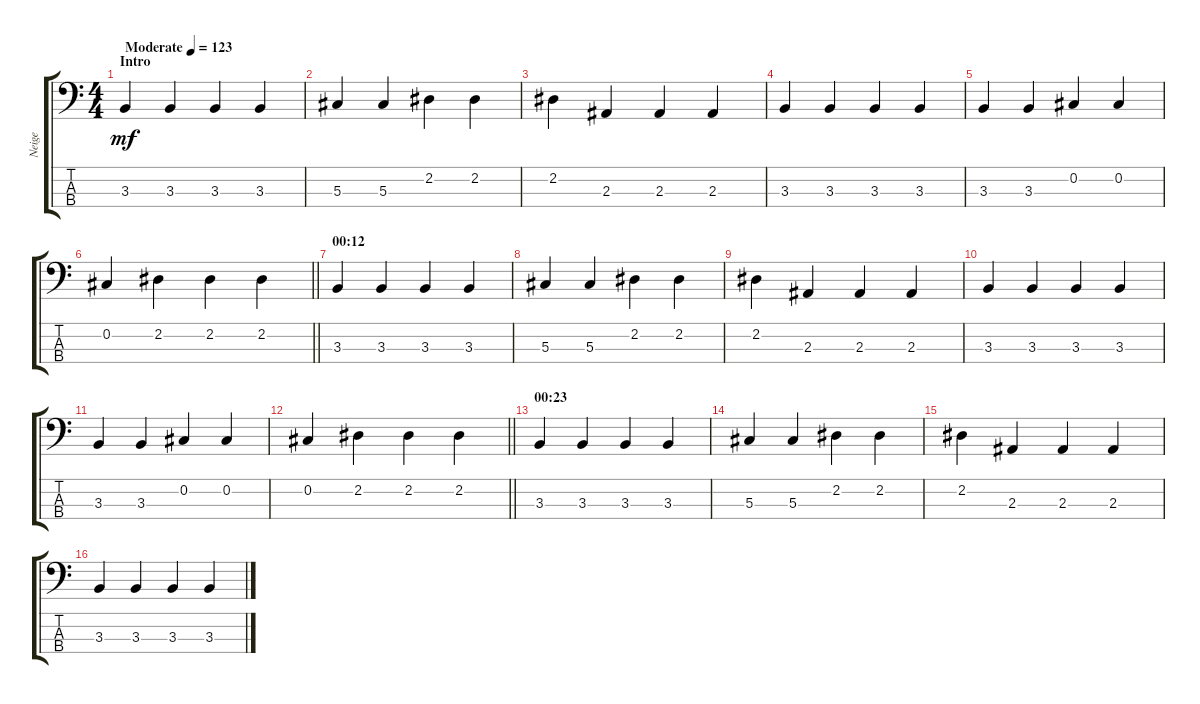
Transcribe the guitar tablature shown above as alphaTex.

\track ("Neige" "Neige") {instrument electricbassfinger}
\staff {score tabs}
\tuning (Gb2 Db2 Ab1 Eb1) {hide}
\ts (4 4)
\section ("" "Intro")
\tempo (123 "Moderate")
\clef f4
\ks c
3.3.4{dy mf instrument electricbassfinger} 3.3.4 3.3.4 3.3.4 |
5.3.4 5.3.4 2.2.4 2.2.4 |
2.2.4 2.3.4 2.3.4 2.3.4 |
3.3.4 3.3.4 3.3.4 3.3.4 |
3.3.4 3.3.4 0.2.4 0.2.4 |
\barLineRight lightlight
0.2.4 2.2.4 2.2.4 2.2.4 |
\section ("" "00:12")
3.3.4 3.3.4 3.3.4 3.3.4 |
5.3.4 5.3.4 2.2.4 2.2.4 |
2.2.4 2.3.4 2.3.4 2.3.4 |
3.3.4 3.3.4 3.3.4 3.3.4 |
3.3.4 3.3.4 0.2.4 0.2.4 |
\barLineRight lightlight
0.2.4 2.2.4 2.2.4 2.2.4 |
\section ("" "00:23")
3.3.4 3.3.4 3.3.4 3.3.4 |
5.3.4 5.3.4 2.2.4 2.2.4 |
2.2.4 2.3.4 2.3.4 2.3.4 |
3.3.4 3.3.4 3.3.4 3.3.4
